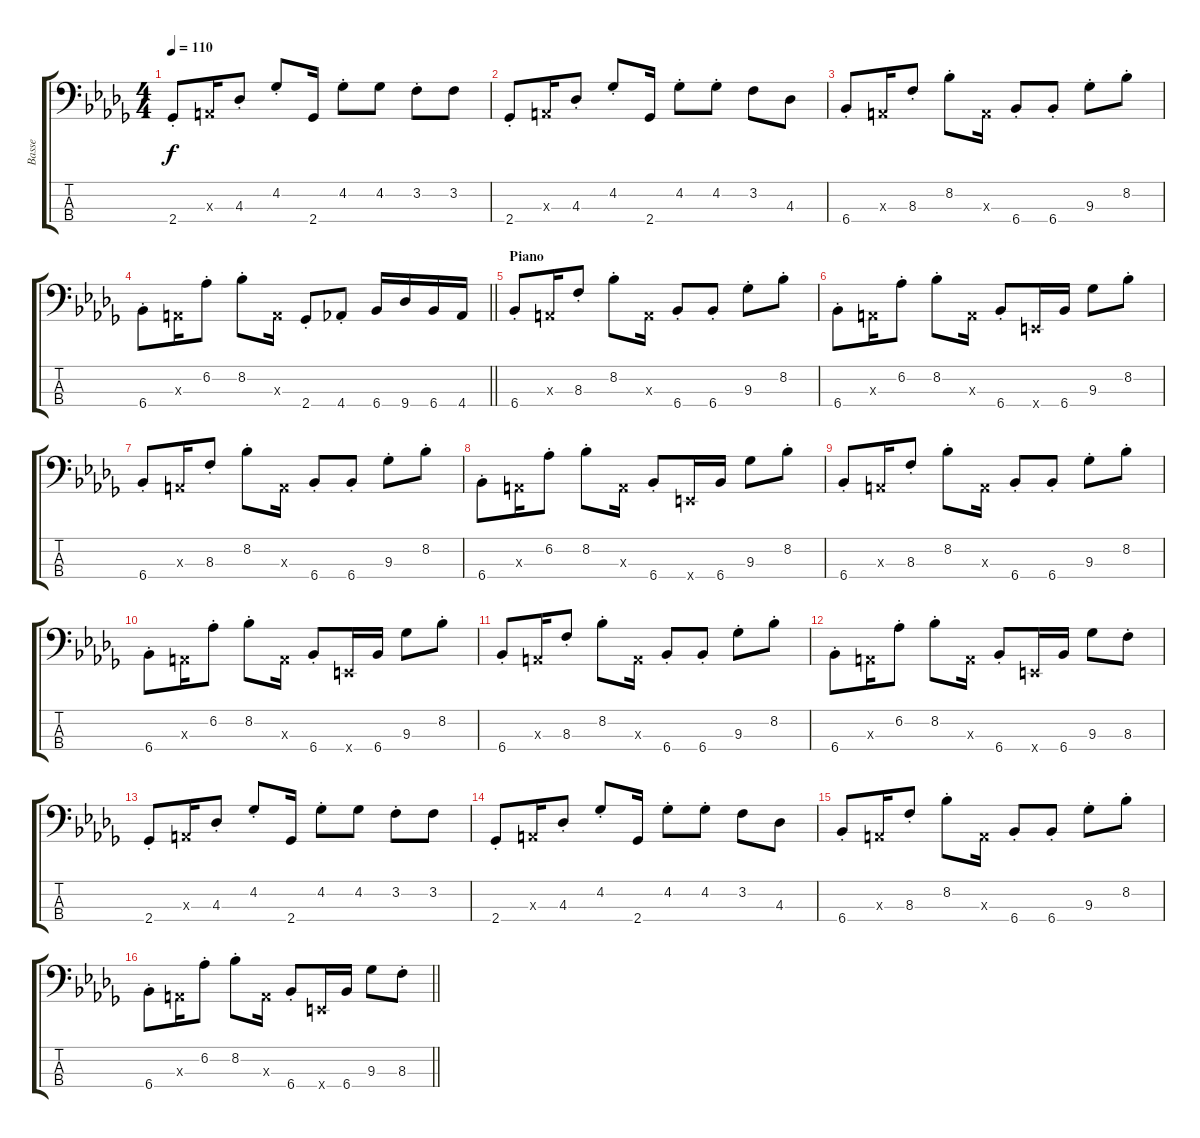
\track ("Basse" "Basse") {instrument electricbassfinger}
\staff {score tabs}
\tuning (G2 D2 A1 E1) {hide}
\ts (4 4)
\tempo 110
\clef f4
\ks bbminor
2.4{st}.8{dy f} 0.3{x}.16 4.3{st}.8 4.2{st}.8 2.4.16 4.2{st}.8 4.2.8 3.2{st}.8 3.2.8 |
2.4{st}.8 0.3{x}.16 4.3{st}.8 4.2{st}.8 2.4.16 4.2{st}.8 4.2{st}.8 3.2.8 4.3.8 |
6.4{st}.8 0.3{x}.16 8.3{st}.8 8.2{st}.8 0.3{x}.16 6.4{st}.8 6.4{st}.8 9.3{st}.8 8.2{st}.8 |
\barLineRight lightlight
6.4{st}.8 0.3{x}.16 6.2{st}.8 8.2{st}.8 0.3{x}.16 2.4{st}.8 4.4{st}.8 6.4.16 9.4.16 6.4.16 4.4.16 |
\section ("" "Piano")
6.4{st}.8 0.3{x}.16 8.3{st}.8 8.2{st}.8 0.3{x}.16 6.4{st}.8 6.4{st}.8 9.3{st}.8 8.2{st}.8 |
6.4{st}.8 0.3{x}.16 6.2{st}.8 8.2{st}.8 0.3{x}.16 6.4{st}.8 0.4{x}.16 6.4.16 9.3.8 8.2{st}.8 |
6.4{st}.8 0.3{x}.16 8.3{st}.8 8.2{st}.8 0.3{x}.16 6.4{st}.8 6.4{st}.8 9.3{st}.8 8.2{st}.8 |
6.4{st}.8 0.3{x}.16 6.2{st}.8 8.2{st}.8 0.3{x}.16 6.4{st}.8 0.4{x}.16 6.4.16 9.3.8 8.2{st}.8 |
6.4{st}.8 0.3{x}.16 8.3{st}.8 8.2{st}.8 0.3{x}.16 6.4{st}.8 6.4{st}.8 9.3{st}.8 8.2{st}.8 |
6.4{st}.8 0.3{x}.16 6.2{st}.8 8.2{st}.8 0.3{x}.16 6.4{st}.8 0.4{x}.16 6.4.16 9.3.8 8.2{st}.8 |
6.4{st}.8 0.3{x}.16 8.3{st}.8 8.2{st}.8 0.3{x}.16 6.4{st}.8 6.4{st}.8 9.3{st}.8 8.2{st}.8 |
6.4{st}.8 0.3{x}.16 6.2{st}.8 8.2{st}.8 0.3{x}.16 6.4{st}.8 0.4{x}.16 6.4.16 9.3.8 8.3{st}.8 |
2.4{st}.8 0.3{x}.16 4.3{st}.8 4.2{st}.8 2.4.16 4.2{st}.8 4.2.8 3.2{st}.8 3.2.8 |
2.4{st}.8 0.3{x}.16 4.3{st}.8 4.2{st}.8 2.4.16 4.2{st}.8 4.2{st}.8 3.2.8 4.3.8 |
6.4{st}.8 0.3{x}.16 8.3{st}.8 8.2{st}.8 0.3{x}.16 6.4{st}.8 6.4{st}.8 9.3{st}.8 8.2{st}.8 |
\barLineRight lightlight
6.4{st}.8 0.3{x}.16 6.2{st}.8 8.2{st}.8 0.3{x}.16 6.4{st}.8 0.4{x}.16 6.4.16 9.3.8 8.3{st}.8
